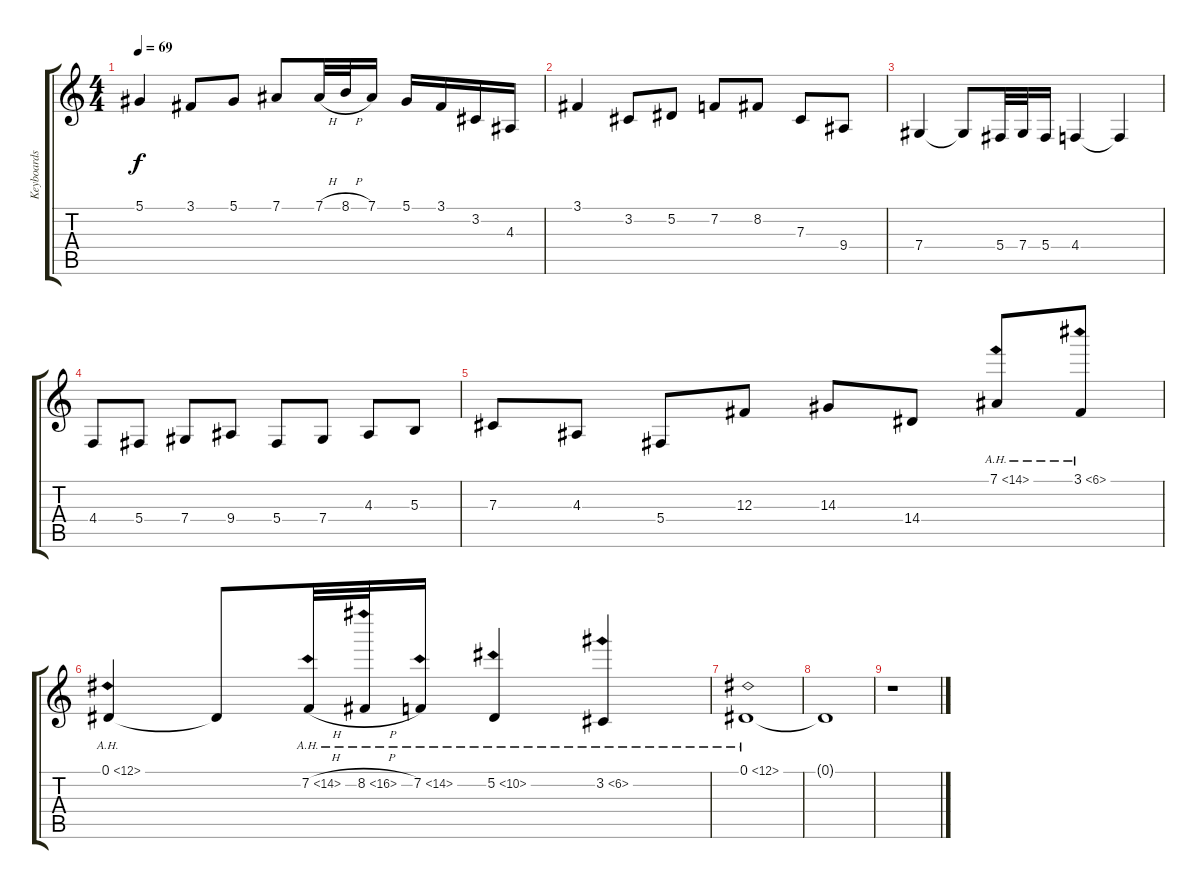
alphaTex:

\track ("Keyboards" "Keyboards") {instrument brightacousticpiano}
\staff {score tabs}
\tuning (Eb4 Bb3 Gb3 Db3 Ab2 Eb2) {hide}
\ts (4 4)
\tempo 69
\clef g2
\ks c
5.1.4{dy f} 3.1.8 5.1.8 7.1.8 7.1{h}.32 8.1{h}.32 7.1.16 5.1.16 3.1.16 3.2.16 4.3.16 |
3.1.4 3.2.8 5.2.8 7.2.8 8.2.8 7.3.8 9.4.8 |
7.4.4 7.4{t}.8 5.4.32 7.4.32 5.4.16 4.4.4 4.4{t}.4 |
4.4.8 5.4.8 7.4.8 9.4.8 5.4.8 7.4.8 4.3.8 5.3.8 |
7.3.8 4.3.8 5.4.8 12.3.8 14.3.8 14.4.8 7.1{ah 7}.8 3.1{ah 3}.8 |
0.1{ah 12}.4 0.1{t}.8 7.2{ah 7 h}.32 8.2{ah 8 h}.32 7.2{ah 7}.16 5.2{ah 5}.4 3.2{ah 3}.4 |
0.1{ah 12}.1 |
0.1{t}.1{volume 0} |
r.1
